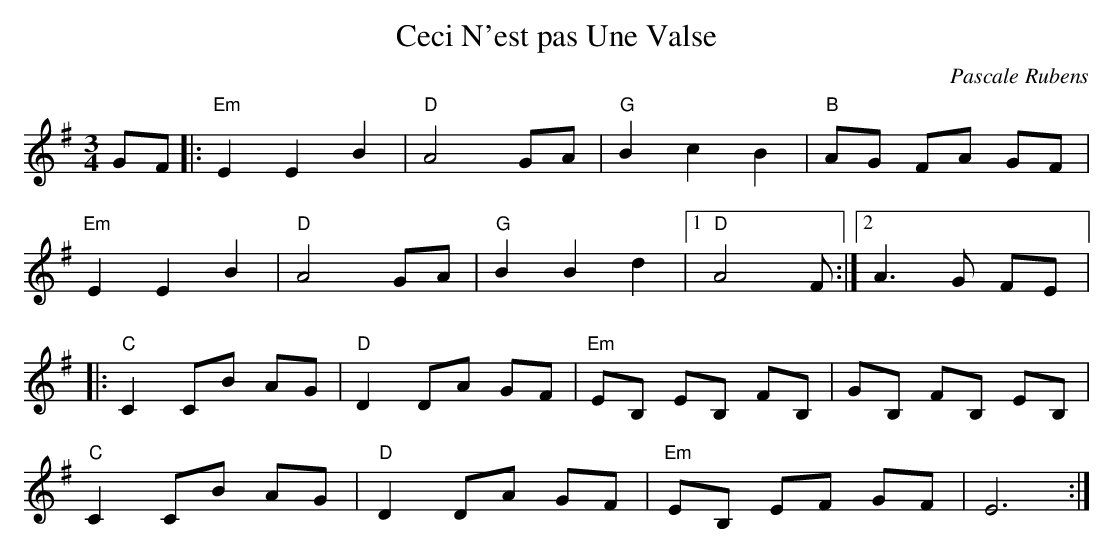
X:1
T:Ceci N'est pas Une Valse
C:Pascale Rubens
M:3/4
L:1/8
K:Em
GF|:"Em"E2E2B2|"D"A4GA|"G"B2c2B2|"B"AG FA GF|
"Em"E2E2B2|"D"A4GA|"G"B2B2d2|1"D"A4F:|2A3G FE|:
"C"C2CB AG|"D"D2 DA GF|"Em"EB, EB, FB,|GB, FB, EB,|
"C"C2CB AG |"D"D2 DA GF|"Em"EB, EF GF|E6:|
